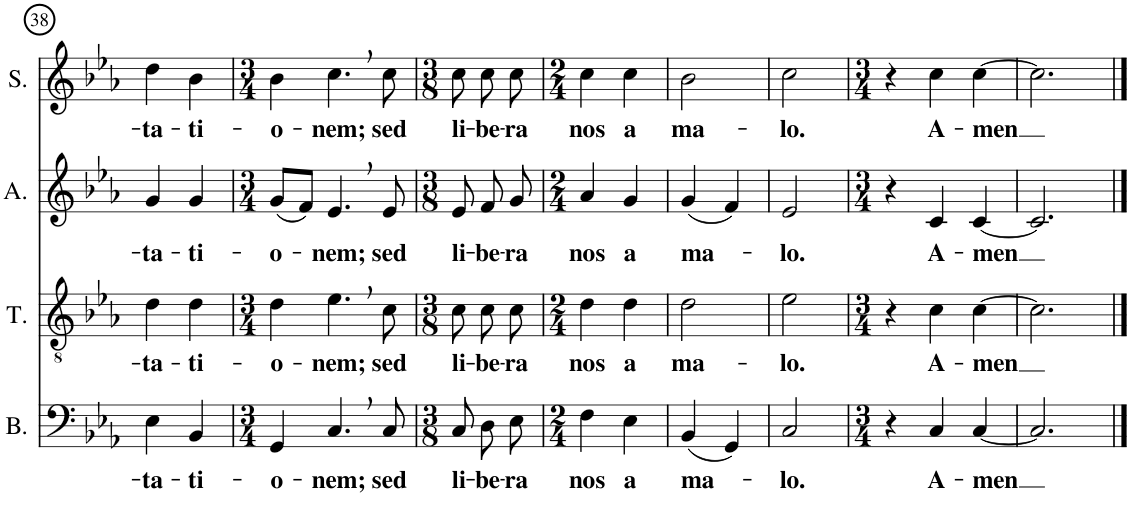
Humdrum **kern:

**kern	**text	**kern	**text	**kern	**text	**kern	**text
*part4	*part4	*part3	*part3	*part2	*part2	*part1	*part1
*staff4	*staff4	*staff3	*staff3	*staff2	*staff2	*staff1	*staff1
*I"Basse	*	*I"Ténor	*	*I"Alto	*	*I"Soprano	*
*I'B.	*	*I'T.	*	*I'A.	*	*I'S.	*
!!LO:PB:g=z
*clefF4	*	*clefGv2	*	*clefG2	*	*clefG2	*
*k[b-e-a-]	*	*k[b-e-a-]	*	*k[b-e-a-]	*	*k[b-e-a-]	*
*M2/4	*	*M2/4	*	*M2/4	*	*M2/4	*
=38	=38	=38	=38	=38	=38	=38	=38
!	!LO:LY:b	!	!LO:LY:b	!	!LO:LY:b	!	!LO:LY:b
4E-\	-ta-	4d\	-ta-	4g/	-ta-	4dd\	-ta-
!	!LO:LY:b	!	!LO:LY:b	!	!LO:LY:b	!	!LO:LY:b
4BB-/	-ti-	4d\	-ti-	4g/	-ti-	4b-\	-ti-
=39	=39	=39	=39	=39	=39	=39	=39
*M3/4	*	*M3/4	*	*M3/4	*	*M3/4	*
!	!LO:LY:b	!	!LO:LY:b	!	!LO:LY:b	!	!LO:LY:b
4GG/	-o-	4d\	-o-	(8g/L	-o-	4b-\	-o-
.	.	.	.	8f/J)	.	.	.
!	!LO:LY:b	!	!LO:LY:b	!	!LO:LY:b	!	!LO:LY:b
4.C,/	-nem;	4.e-,\	-nem;	4.e-,/	-nem;	4.cc,\	-nem;
!	!LO:LY:b	!	!LO:LY:b	!	!LO:LY:b	!	!LO:LY:b
8C/	sed	8c\	sed	8e-/	sed	8cc\	sed
=40	=40	=40	=40	=40	=40	=40	=40
*M3/8	*	*M3/8	*	*M3/8	*	*M3/8	*
!	!LO:LY:b	!	!LO:LY:b	!	!LO:LY:b	!	!LO:LY:b
8C\L	li-	8c\L	li-	8e-/	li-	8cc\L	li-
!	!LO:LY:b	!	!LO:LY:b	!	!LO:LY:b	!	!LO:LY:b
8D\	-be-	8c\	-be-	8f/	-be-	8cc\	-be-
!	!LO:LY:b	!	!LO:LY:b	!	!LO:LY:b	!	!LO:LY:b
8E-\J	-ra	8c\J	-ra	8g/	-ra	8cc\J	-ra
=41	=41	=41	=41	=41	=41	=41	=41
*M2/4	*	*M2/4	*	*M2/4	*	*M2/4	*
!	!LO:LY:b	!	!LO:LY:b	!	!LO:LY:b	!	!LO:LY:b
4F\	nos	4d\	nos	4a-/	nos	4cc\	nos
!	!LO:LY:b	!	!LO:LY:b	!	!LO:LY:b	!	!LO:LY:b
4E-\	a	4d\	a	4g/	a	4cc\	a
=42	=42	=42	=42	=42	=42	=42	=42
!	!LO:LY:b	!	!LO:LY:b	!	!LO:LY:b	!	!LO:LY:b
(4BB-/	ma-	2d\	ma-	(4g/	ma-	2b-\	ma-
4GG/)	.	.	.	4f/)	.	.	.
=43	=43	=43	=43	=43	=43	=43	=43
!	!LO:LY:b	!	!LO:LY:b	!	!LO:LY:b	!	!LO:LY:b
2C/	-lo.	2e-\	-lo.	2e-/	-lo.	2cc\	-lo.
=44	=44	=44	=44	=44	=44	=44	=44
*M3/4	*	*M3/4	*	*M3/4	*	*M3/4	*
4r	.	4r	.	4r	.	4r	.
!	!LO:LY:b	!	!LO:LY:b	!	!LO:LY:b	!	!LO:LY:b
4C/	A-	4c\	A-	4c/	A-	4cc\	A-
!	!LO:LY:b	!	!LO:LY:b	!	!LO:LY:b	!	!LO:LY:b
[4C/	-men	[4c\	-men	[4c/	-men	[4cc\	-men
=45	=45	=45	=45	=45	=45	=45	=45
2.C/]	.	2.c\]	.	2.c/]	.	2.cc\]	.
==	==	==	==	==	==	==	==
*-	*-	*-	*-	*-	*-	*-	*-
